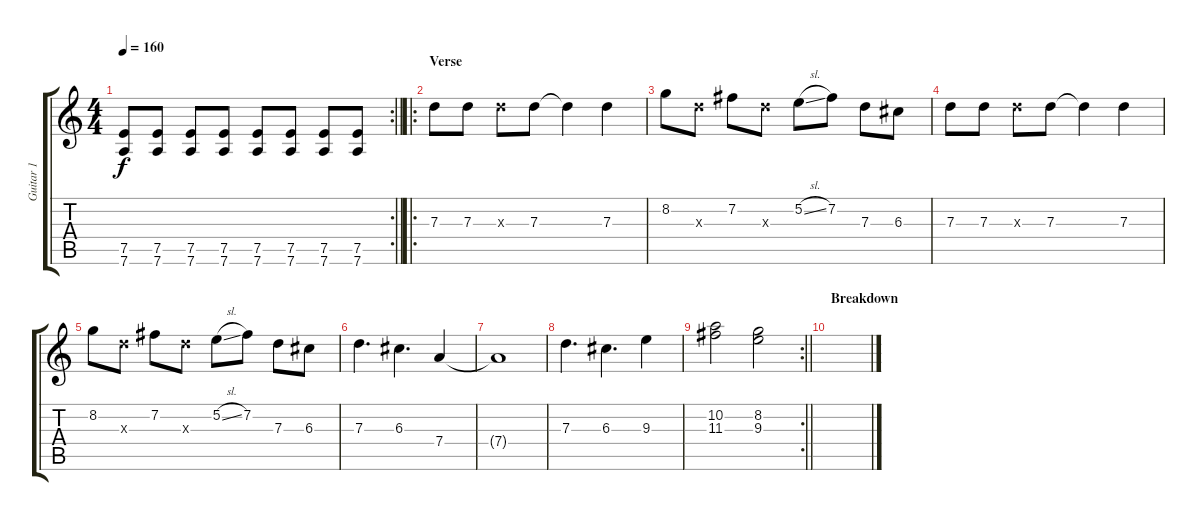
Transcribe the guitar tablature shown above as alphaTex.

\track ("Guitar 1" "Guitar 1") {instrument distortionguitar}
\staff {score tabs}
\tuning (E4 B3 G3 D3 A2 D2) {hide}
\rc 2
\ts (4 4)
\tempo 160
\clef g2
\barLineRight lightlight
\ks c
(7.5 7.6).8{dy f} (7.5 7.6).8 (7.5 7.6).8 (7.5 7.6).8 (7.5 7.6).8 (7.5 7.6).8 (7.5 7.6).8 (7.5 7.6).8 |
\ro
\section ("" "Verse")
7.3.8 7.3.8 7.3{x}.8 7.3.8 7.3{t}.4 7.3.4 |
8.2.8 7.3{x}.8 7.2.8 7.3{x}.8 5.2{sl}.8 7.2.8 7.3.8 6.3.8 |
7.3.8 7.3.8 7.3{x}.8 7.3.8 7.3{t}.4 7.3.4 |
8.2.8 7.3{x}.8 7.2.8 7.3{x}.8 5.2{sl}.8 7.2.8 7.3.8 6.3.8 |
7.3.4{d} 6.3.4{d} 7.4.4 |
7.4{t}.1 |
7.3.4{d} 6.3.4{d} 9.3.4 |
\rc 2
\barLineRight lightlight
(10.2 11.3).2 (8.2 9.3).2 |
\section ("" "Breakdown")
